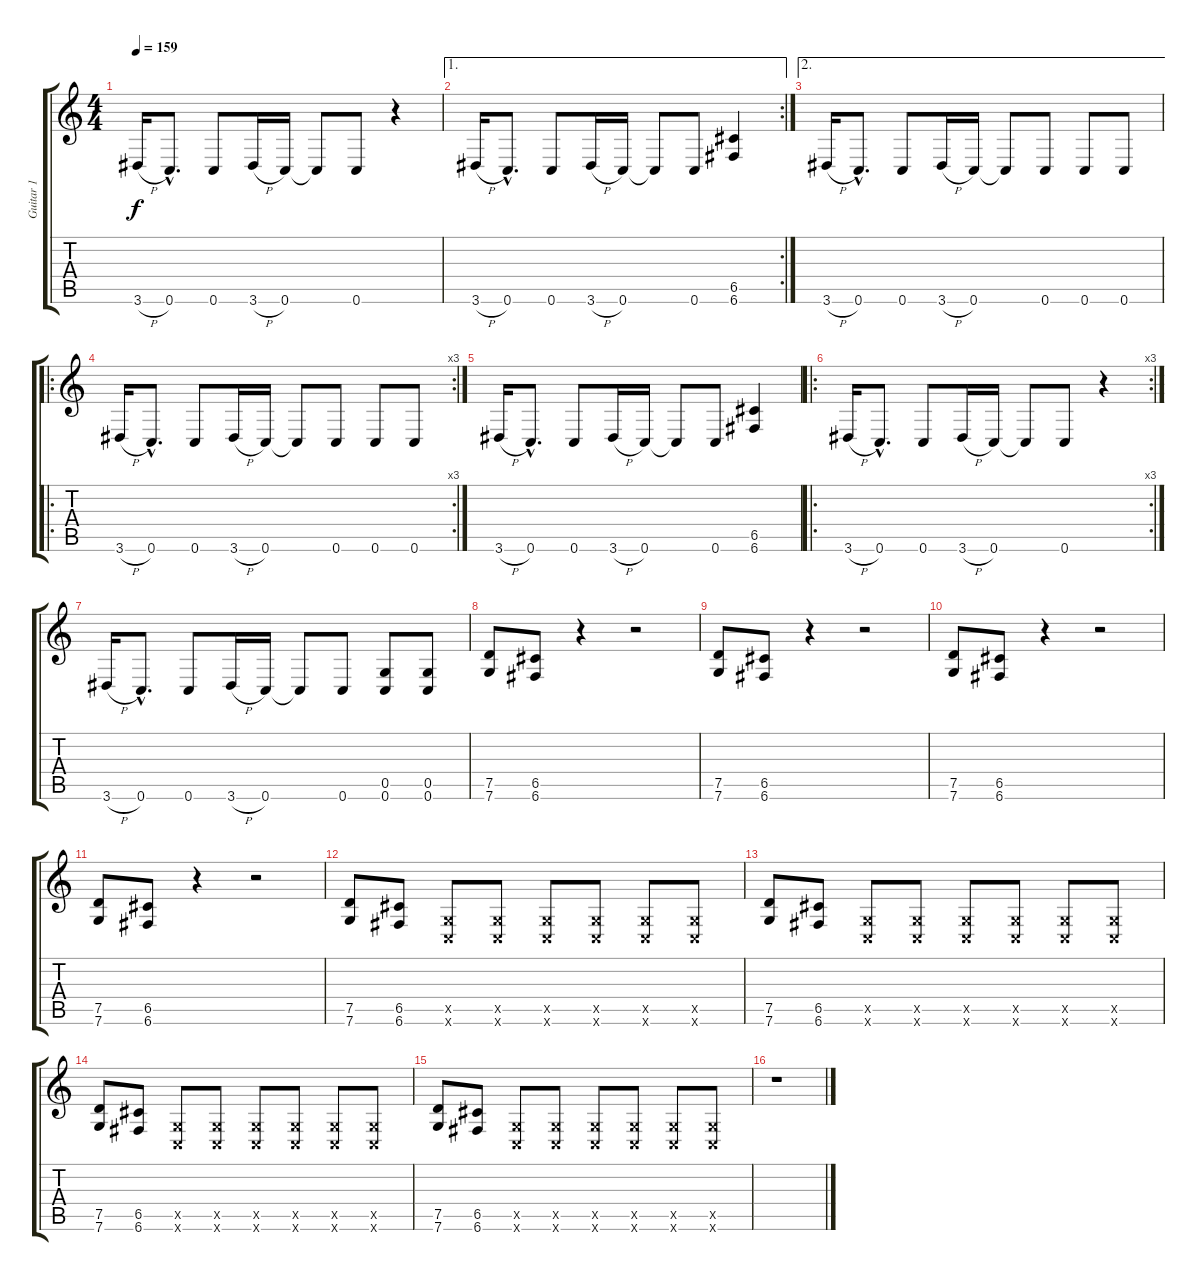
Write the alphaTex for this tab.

\track ("Guitar 1" "Guitar 1") {instrument distortionguitar}
\staff {score tabs}
\tuning (D4 A3 F3 C3 G2 C2) {hide}
\ts (4 4)
\tempo 159
\clef g2
\ks c
3.6{h}.16{dy f} 0.6{hac}.8{d} 0.6.8 3.6{h}.16 0.6.16 0.6{t}.8 0.6.8 r.4 |
\ae 1
\rc 2
3.6{h}.16 0.6{hac}.8{d} 0.6.8 3.6{h}.16 0.6.16 0.6{t}.8 0.6.8 (6.5 6.6).4 |
\ae 2
3.6{h}.16 0.6{hac}.8{d} 0.6.8 3.6{h}.16 0.6.16 0.6{t}.8 0.6.8 0.6.8 0.6.8 |
\ro
\rc 3
3.6{h}.16 0.6{hac}.8{d} 0.6.8 3.6{h}.16 0.6.16 0.6{t}.8 0.6.8 0.6.8 0.6.8 |
3.6{h}.16 0.6{hac}.8{d} 0.6.8 3.6{h}.16 0.6.16 0.6{t}.8 0.6.8 (6.5 6.6).4 |
\ro
\rc 3
3.6{h}.16 0.6{hac}.8{d} 0.6.8 3.6{h}.16 0.6.16 0.6{t}.8 0.6.8 r.4 |
3.6{h}.16 0.6{hac}.8{d} 0.6.8 3.6{h}.16 0.6.16 0.6{t}.8 0.6.8 (0.5 0.6).8 (0.5 0.6).8 |
(7.5 7.6).8 (6.5 6.6).8 r.4 r.2 |
(7.5 7.6).8 (6.5 6.6).8 r.4 r.2 |
(7.5 7.6).8 (6.5 6.6).8 r.4 r.2 |
(7.5 7.6).8 (6.5 6.6).8 r.4 r.2 |
(7.5 7.6).8 (6.5 6.6).8 (0.5{x} 0.6{x}).8 (0.5{x} 0.6{x}).8 (0.5{x} 0.6{x}).8 (0.5{x} 0.6{x}).8 (0.5{x} 0.6{x}).8 (0.5{x} 0.6{x}).8 |
(7.5 7.6).8 (6.5 6.6).8 (0.5{x} 0.6{x}).8 (0.5{x} 0.6{x}).8 (0.5{x} 0.6{x}).8 (0.5{x} 0.6{x}).8 (0.5{x} 0.6{x}).8 (0.5{x} 0.6{x}).8 |
(7.5 7.6).8 (6.5 6.6).8 (0.5{x} 0.6{x}).8 (0.5{x} 0.6{x}).8 (0.5{x} 0.6{x}).8 (0.5{x} 0.6{x}).8 (0.5{x} 0.6{x}).8 (0.5{x} 0.6{x}).8 |
(7.5 7.6).8 (6.5 6.6).8 (0.5{x} 0.6{x}).8 (0.5{x} 0.6{x}).8 (0.5{x} 0.6{x}).8 (0.5{x} 0.6{x}).8 (0.5{x} 0.6{x}).8 (0.5{x} 0.6{x}).8 |
r.1
